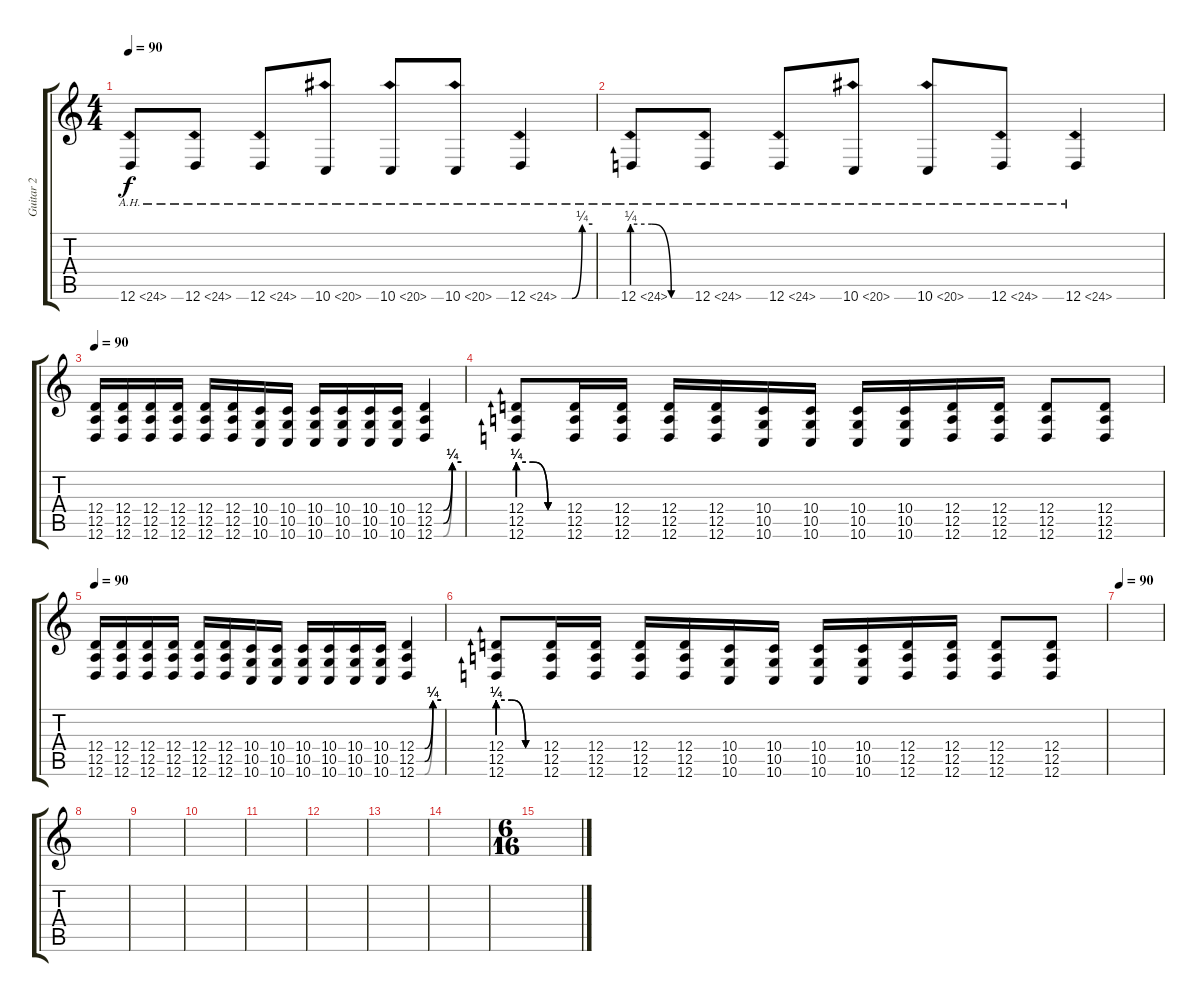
\track ("Guitar 2" "Guitar 2") {instrument woodblock}
\staff {score tabs}
\tuning (E4 B3 G3 D3 A2 D2) {hide}
\ts (4 4)
\tempo 90
\tempo 85
\tempo 90
\clef g2
\ks c
12.6{ah 12}.8{dy f instrument overdrivenguitar} 12.6{ah 12}.8 12.6{ah 12}.8 10.6{ah 10}.8 10.6{ah 10}.8 10.6{ah 10}.8 12.6{be (custom 0 0 20 0 40 1 60 1) ah 12}.4 |
12.6{be (custom 0 1 20 1 40 0 60 0) ah 12}.8 12.6{ah 12}.8 12.6{ah 12}.8 10.6{ah 10}.8 10.6{ah 10}.8 12.6{ah 12}.8 12.6{ah 12}.4 |
\tempo 90
(12.4 12.5 12.6).16{volume 7 instrument overdrivenguitar} (12.4 12.5 12.6).16 (12.4 12.5 12.6).16 (12.4 12.5 12.6).16 (12.4 12.5 12.6).16 (12.4 12.5 12.6).16 (10.4 10.5 10.6).16 (10.4 10.5 10.6).16 (10.4 10.5 10.6).16 (10.4 10.5 10.6).16 (10.4 10.5 10.6).16 (10.4 10.5 10.6).16 (12.4{be (custom 0 0 20 0 40 1 60 1)} 12.5{be (custom 0 0 20 0 40 1 60 1)} 12.6{be (custom 0 0 20 0 40 1 60 1)}).4 |
(12.4{be (custom 0 1 20 1 40 0 60 0)} 12.5{be (custom 0 1 20 1 40 0 60 0)} 12.6{be (custom 0 1 20 1 40 0 60 0)}).8 (12.4 12.5 12.6).16 (12.4 12.5 12.6).16 (12.4 12.5 12.6).16 (12.4 12.5 12.6).16 (10.4 10.5 10.6).16 (10.4 10.5 10.6).16 (10.4 10.5 10.6).16 (10.4 10.5 10.6).16 (12.4 12.5 12.6).16 (12.4 12.5 12.6).16 (12.4 12.5 12.6).8 (12.4 12.5 12.6).8 |
\tempo 90
(12.4 12.5 12.6).16{volume 7 instrument overdrivenguitar} (12.4 12.5 12.6).16 (12.4 12.5 12.6).16 (12.4 12.5 12.6).16 (12.4 12.5 12.6).16 (12.4 12.5 12.6).16 (10.4 10.5 10.6).16 (10.4 10.5 10.6).16 (10.4 10.5 10.6).16 (10.4 10.5 10.6).16 (10.4 10.5 10.6).16 (10.4 10.5 10.6).16 (12.4{be (custom 0 0 20 0 40 1 60 1)} 12.5{be (custom 0 0 20 0 40 1 60 1)} 12.6{be (custom 0 0 20 0 40 1 60 1)}).4 |
(12.4{be (custom 0 1 20 1 40 0 60 0)} 12.5{be (custom 0 1 20 1 40 0 60 0)} 12.6{be (custom 0 1 20 1 40 0 60 0)}).8 (12.4 12.5 12.6).16 (12.4 12.5 12.6).16 (12.4 12.5 12.6).16 (12.4 12.5 12.6).16 (10.4 10.5 10.6).16 (10.4 10.5 10.6).16 (10.4 10.5 10.6).16 (10.4 10.5 10.6).16 (12.4 12.5 12.6).16 (12.4 12.5 12.6).16 (12.4 12.5 12.6).8 (12.4 12.5 12.6).8 |
\tempo 90
|
|
|
|
|
|
|
|
\ts (6 16)
